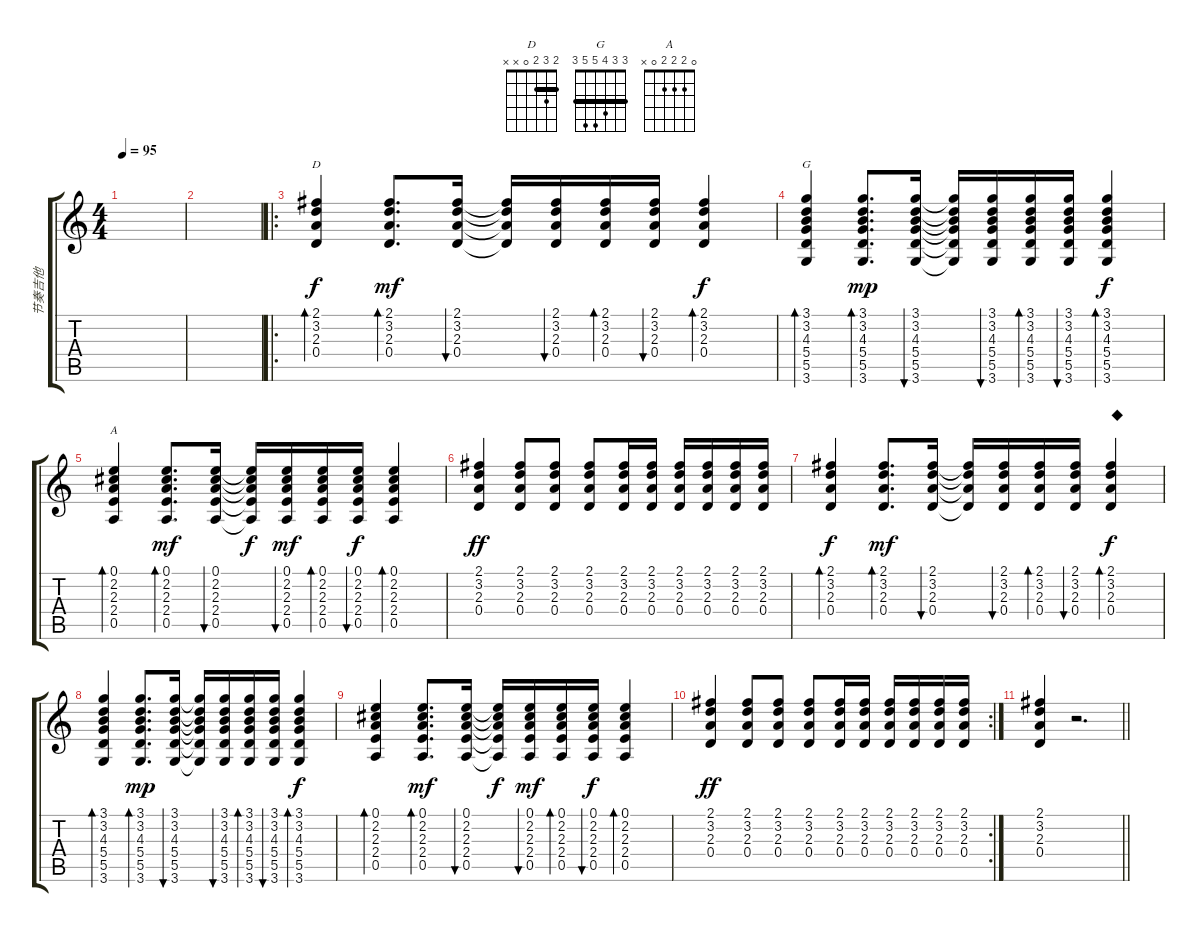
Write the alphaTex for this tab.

\track ("节奏吉他" "节奏吉他") {instrument acousticguitarsteel}
\staff {score tabs}
\tuning (E4 B3 G3 D3 A2 E2) {hide}
\chord ("D" 2 3 2 0 x x) {barre 2}
\chord ("G" 3 3 4 5 5 3) {barre 3}
\chord ("A" 0 2 2 2 0 x)
\ts (4 4)
\tempo 95
\clef g2
\ks c
|
|
\ro
(2.1 3.2 2.3 0.4).4{bd 120 ch "D" dy f} (2.1 3.2 2.3 0.4).8{d bd 120 dy mf} (2.1 3.2 2.3 0.4).16{bu 120} (2.1{t} 3.2{t} 2.3{t} 0.4{t}).16 (2.1 3.2 2.3 0.4).16{bu 120} (2.1 3.2 2.3 0.4).16{bd 120} (2.1 3.2 2.3 0.4).16{bu 120} (2.1 3.2 2.3 0.4).4{bd 120 dy f} |
(3.1 3.2 4.3 5.4 5.5 3.6).4{bd 30 ch "G"} (3.1 3.2 4.3 5.4 5.5 3.6).8{d bd 30 dy mp} (3.1 3.2 4.3 5.4 5.5 3.6).16{bu 60} (3.1{t} 3.2{t} 4.3{t} 5.4{t} 5.5{t} 3.6{t}).16 (3.1 3.2 4.3 5.4 5.5 3.6).16{bu 30} (3.1 3.2 4.3 5.4 5.5 3.6).16{bd 30} (3.1 3.2 4.3 5.4 5.5 3.6).16{bu 120} (3.1 3.2 4.3 5.4 5.5 3.6).4{bd 30 dy f} |
(0.1 2.2 2.3 2.4 0.5).4{bd 60 ch "A"} (0.1 2.2 2.3 2.4 0.5).8{d bd 60 dy mf} (0.1 2.2 2.3 2.4 0.5).16{bu 60} (0.1{t} 2.2{t} 2.3{t} 2.4{t} 0.5{t}).16{dy f} (0.1 2.2 2.3 2.4 0.5).16{bu 60 dy mf} (0.1 2.2 2.3 2.4 0.5).16{bd 60} (0.1 2.2 2.3 2.4 0.5).16{bu 120 dy f} (0.1 2.2 2.3 2.4 0.5).4{bd 60} |
(2.1 3.2 2.3 0.4).4{dy ff} (2.1 3.2 2.3 0.4).8 (2.1 3.2 2.3 0.4).8 (2.1 3.2 2.3 0.4).8 (2.1 3.2 2.3 0.4).16 (2.1 3.2 2.3 0.4).16 (2.1 3.2 2.3 0.4).16 (2.1 3.2 2.3 0.4).16 (2.1 3.2 2.3 0.4).16 (2.1 3.2 2.3 0.4).16 |
(2.1 3.2 2.3 0.4).4{bd 120 dy f} (2.1 3.2 2.3 0.4).8{d bd 120 dy mf} (2.1 3.2 2.3 0.4).16{bu 120} (2.1{t} 3.2{t} 2.3{t} 0.4{t}).16 (2.1 3.2 2.3 0.4).16{bu 120} (2.1 3.2 2.3 0.4).16{bd 120} (2.1 3.2 2.3 0.4).16{bu 120} (2.1 3.2 2.3 0.4).4{bd 120 txt "◆" dy f} |
(3.1 3.2 4.3 5.4 5.5 3.6).4{bd 30} (3.1 3.2 4.3 5.4 5.5 3.6).8{d bd 30 dy mp} (3.1 3.2 4.3 5.4 5.5 3.6).16{bu 60} (3.1{t} 3.2{t} 4.3{t} 5.4{t} 5.5{t} 3.6{t}).16 (3.1 3.2 4.3 5.4 5.5 3.6).16{bu 30} (3.1 3.2 4.3 5.4 5.5 3.6).16{bd 30} (3.1 3.2 4.3 5.4 5.5 3.6).16{bu 120} (3.1 3.2 4.3 5.4 5.5 3.6).4{bd 30 dy f} |
(0.1 2.2 2.3 2.4 0.5).4{bd 60} (0.1 2.2 2.3 2.4 0.5).8{d bd 60 dy mf} (0.1 2.2 2.3 2.4 0.5).16{bu 60} (0.1{t} 2.2{t} 2.3{t} 2.4{t} 0.5{t}).16{dy f} (0.1 2.2 2.3 2.4 0.5).16{bu 60 dy mf} (0.1 2.2 2.3 2.4 0.5).16{bd 60} (0.1 2.2 2.3 2.4 0.5).16{bu 120 dy f} (0.1 2.2 2.3 2.4 0.5).4{bd 60} |
\rc 2
(2.1 3.2 2.3 0.4).4{dy ff} (2.1 3.2 2.3 0.4).8 (2.1 3.2 2.3 0.4).8 (2.1 3.2 2.3 0.4).8 (2.1 3.2 2.3 0.4).16 (2.1 3.2 2.3 0.4).16 (2.1 3.2 2.3 0.4).16 (2.1 3.2 2.3 0.4).16 (2.1 3.2 2.3 0.4).16 (2.1 3.2 2.3 0.4).16 |
\barLineRight lightlight
(2.1 3.2 2.3 0.4).4 r.2{d}
